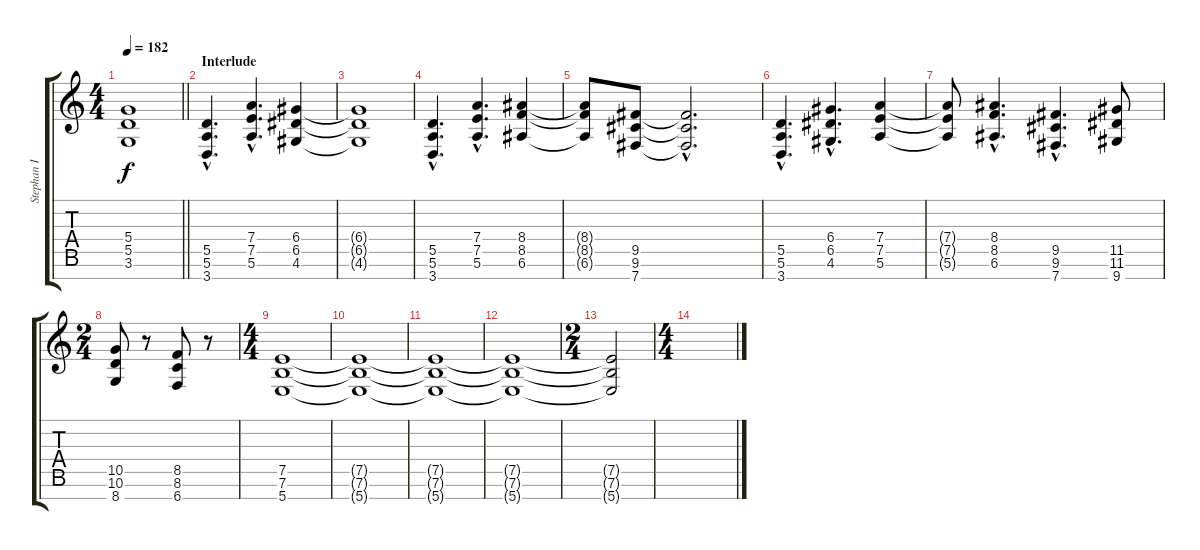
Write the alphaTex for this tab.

\track ("Stephan I" "Stephan I") {instrument distortionguitar}
\staff {score tabs}
\tuning (E4 B3 G3 D3 A2 E2 B1) {hide}
\ts (4 4)
\tempo 182
\clef g2
\barLineRight lightlight
\ks c
(5.4 5.5 3.6).1{dy f} |
\section ("" "Interlude")
(5.5{hac} 5.6{hac} 3.7{hac}).4{d} (7.4{hac} 7.5{hac} 5.6{hac}).4{d} (6.4 6.5 4.6).4 |
(6.4{t} 6.5{t} 4.6{t}).1 |
(5.5{hac} 5.6{hac} 3.7{hac}).4{d} (7.4{hac} 7.5{hac} 5.6{hac}).4{d} (8.4 8.5 6.6).4 |
(8.4{t} 8.5{t} 6.6{t}).8 (9.5 9.6 7.7).8 (9.5{hac t} 9.6{hac t} 7.7{hac t}).2{d} |
(5.5{hac} 5.6{hac} 3.7{hac}).4{d} (6.4{hac} 6.5{hac} 4.6{hac}).4{d} (7.4 7.5 5.6).4 |
(7.4{t} 7.5{t} 5.6{t}).8 (8.4{hac} 8.5{hac} 6.6{hac}).4{d} (9.5{hac} 9.6{hac} 7.7{hac}).4{d} (11.5 11.6 9.7).8 |
\ts (2 4)
(10.5 10.6 8.7).8 r.8 (8.5 8.6 6.7).8 r.8 |
\ts (4 4)
(7.5 7.6 5.7).1 |
(7.5{t} 7.6{t} 5.7{t}).1 |
(7.5{t} 7.6{t} 5.7{t}).1 |
(7.5{t} 7.6{t} 5.7{t}).1 |
\ts (2 4)
(7.5{t} 7.6{t} 5.7{t}).2 |
\ts (4 4)
